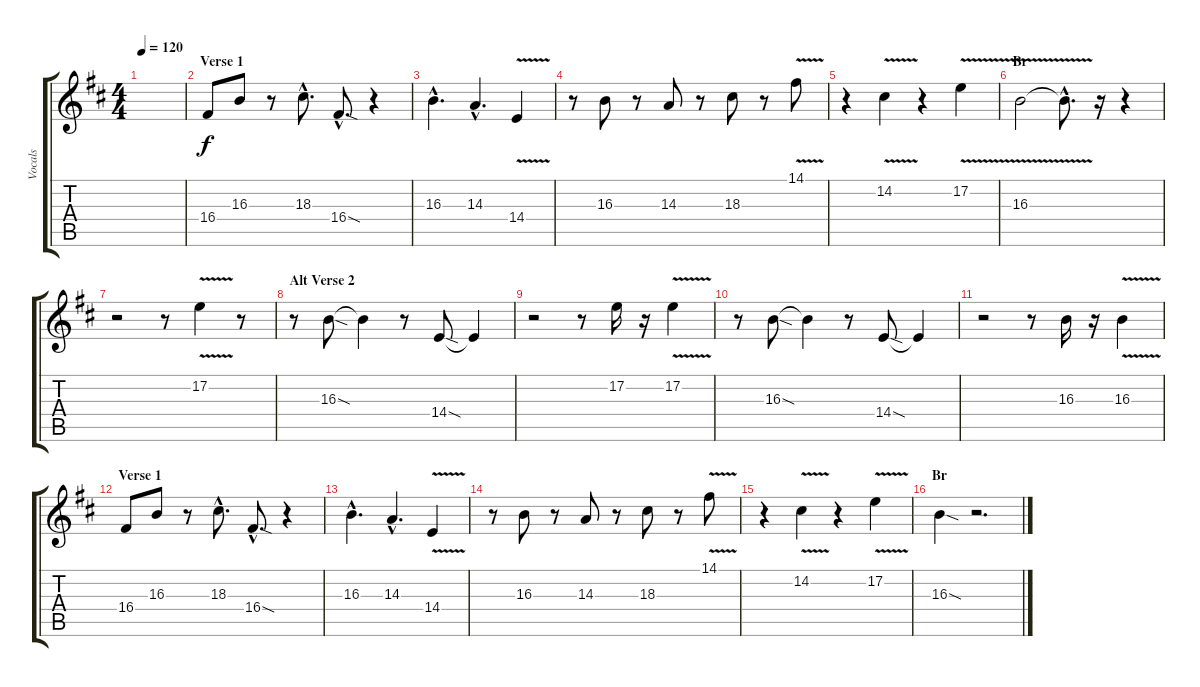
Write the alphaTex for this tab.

\track ("Vocals" "Vocals") {instrument lead3calliope}
\staff {score tabs}
\tuning (E4 B3 G3 D3 A2 E2) {hide}
\ts (4 4)
\tempo 120
\clef g2
\ks d
|
\section ("" "Verse 1")
16.4.8 16.3.8 r.8 18.3{hac}.8{d} 16.4{sod hac}.8{d} r.4 |
16.3{hac}.4{d} 14.3{hac}.4{d} 14.4{v}.4 |
r.8 16.3.8 r.8 14.3.8 r.8 18.3.8 r.8 14.1{v}.8 |
r.4 14.2{v}.4 r.4 17.2{v}.4 |
\section ("" "Br")
16.3{v}.2 16.3{hac t}.8{d} r.16 r.4 |
r.2 r.8 17.2{v}.4 r.8 |
\section ("" "Alt Verse 2")
r.8 16.3{sod}.8 16.3{t}.4 r.8 14.4{sod}.8 14.4{t}.4 |
r.2 r.8 17.2.16 r.16 17.2{v}.4 |
r.8 16.3{sod}.8 16.3{t}.4 r.8 14.4{sod}.8 14.4{t}.4 |
r.2 r.8 16.3.16 r.16 16.3{v}.4 |
\section ("" "Verse 1")
16.4.8 16.3.8 r.8 18.3{hac}.8{d} 16.4{sod hac}.8{d} r.4 |
16.3{hac}.4{d} 14.3{hac}.4{d} 14.4{v}.4 |
r.8 16.3.8 r.8 14.3.8 r.8 18.3.8 r.8 14.1{v}.8 |
r.4 14.2{v}.4 r.4 17.2{v}.4 |
\section ("" "Br")
16.3{sod}.4 r.2{d}
